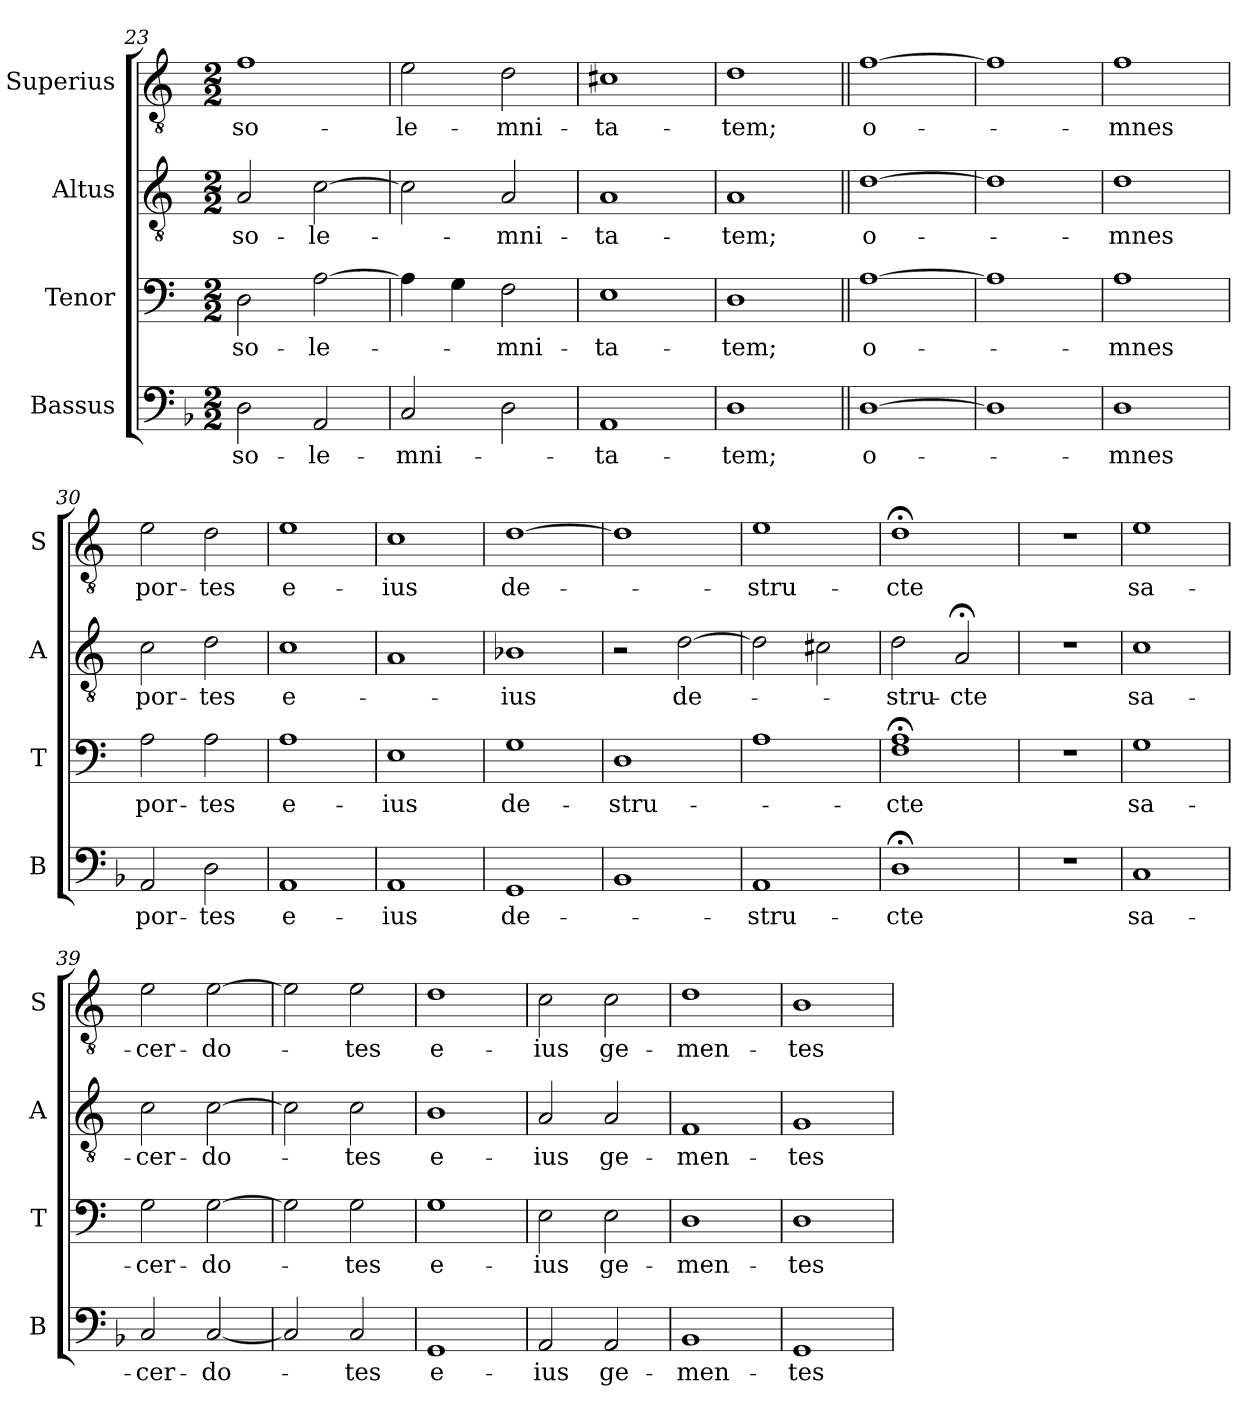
**kern	**text	**kern	**text	**kern	**text	**kern	**text
*part4	*part4	*part3	*part3	*part2	*part2	*part1	*part1
*staff4	*staff4	*staff3	*staff3	*staff2	*staff2	*staff1	*staff1
*I"Bassus	*	*I"Tenor	*	*I"Altus	*	*I"Superius	*
*I'B	*	*I'T	*	*I'A	*	*I'S	*
*clefF4	*	*clefF4	*	*clefGv2	*	*clefGv2	*
*k[b-]	*	*k[]	*	*k[]	*	*k[]	*
*d:	*	*a:	*	*a:	*	*a:	*
*M2/2	*	*M2/2	*	*M2/2	*	*M2/2	*
=23	=23	=23	=23	=23	=23	=23	=23
2D	so-	2D	so-	2A	so-	1f	so-
2AA	-le-	[2A	-le-	[2c	-le-	.	.
=24	=24	=24	=24	=24	=24	=24	=24
2C	-mni-	4A]	.	2c]	.	2e	-le-
.	.	4G	.	.	.	.	.
2D	.	2F	-mni-	2A	-mni-	2d	-mni-
=25	=25	=25	=25	=25	=25	=25	=25
1AA	-ta-	1E	-ta-	1A	-ta-	1c#X	-ta-
=26	=26	=26	=26	=26	=26	=26	=26
1D	-tem;	1D	-tem;	1A	-tem;	1d	-tem;
=27||	=27||	=27||	=27||	=27||	=27||	=27||	=27||
[1D	o-	[1A	o-	[1d	o-	[1f	o-
=28	=28	=28	=28	=28	=28	=28	=28
1D]	.	1A]	.	1d]	.	1f]	.
=29	=29	=29	=29	=29	=29	=29	=29
1D	-mnes	1A	-mnes	1d	-mnes	1f	-mnes
=30	=30	=30	=30	=30	=30	=30	=30
2AA	por-	2A	por-	2c	por-	2e	por-
2D	-tes	2A	-tes	2d	-tes	2d	-tes
=31	=31	=31	=31	=31	=31	=31	=31
1AA	e-	1A	e-	1c	e-	1e	e-
=32	=32	=32	=32	=32	=32	=32	=32
1AA	-ius	1E	-ius	1A	.	1c	-ius
=33	=33	=33	=33	=33	=33	=33	=33
1GG	de-	1G	de-	1B-i	-ius	[1d	de-
=34	=34	=34	=34	=34	=34	=34	=34
1BB-	.	1D	-stru-	2r	.	1d]	.
.	.	.	.	[2d	de-	.	.
=35	=35	=35	=35	=35	=35	=35	=35
1AA	-stru-	1A	.	2d]	.	1e	-stru-
.	.	.	.	2c#X	.	.	.
=36	=36	=36	=36	=36	=36	=36	=36
1D;<	-cte	1F;< 1A;<	-cte	2d	-stru-	1d;<	-cte
.	.	.	.	2A;<	-cte	.	.
=37	=37	=37	=37	=37	=37	=37	=37
1r	.	1r	.	1r	.	1r	.
=38	=38	=38	=38	=38	=38	=38	=38
1C	sa-	1G	sa-	1c	sa-	1e	sa-
=39	=39	=39	=39	=39	=39	=39	=39
2C	-cer-	2G	-cer-	2c	-cer-	2e	-cer-
[2C	-do-	[2G	-do-	[2c	-do-	[2e	-do-
=40	=40	=40	=40	=40	=40	=40	=40
2C]	.	2G]	.	2c]	.	2e]	.
2C	-tes	2G	-tes	2c	-tes	2e	-tes
=41	=41	=41	=41	=41	=41	=41	=41
1GG	e-	1G	e-	1B	e-	1d	e-
=42	=42	=42	=42	=42	=42	=42	=42
2AA	-ius	2E	-ius	2A	-ius	2c	-ius
2AA	ge-	2E	ge-	2A	ge-	2c	ge-
=43	=43	=43	=43	=43	=43	=43	=43
1BB-	-men-	1D	-men-	1F	-men-	1d	-men-
=44	=44	=44	=44	=44	=44	=44	=44
1GG	-tes	1D	-tes	1G	-tes	1B	-tes
=	=	=	=	=	=	=	=
*-	*-	*-	*-	*-	*-	*-	*-
